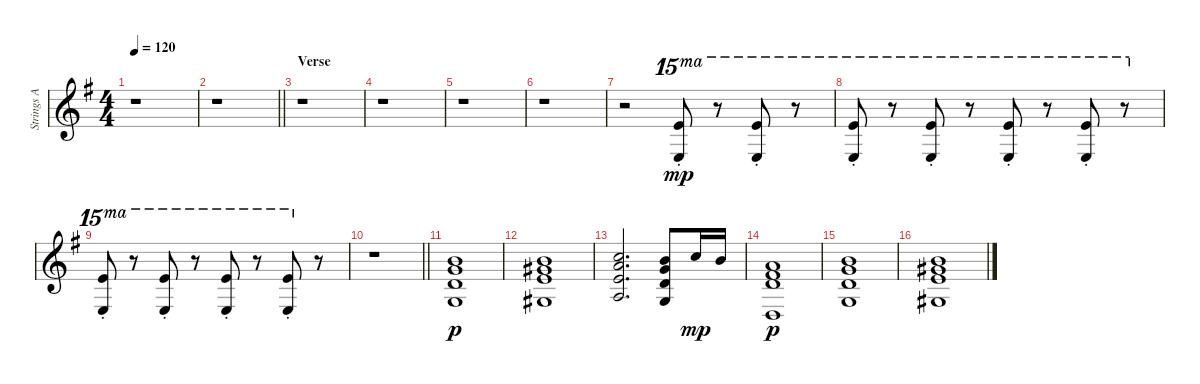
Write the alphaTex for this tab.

\track ("Strings A" "Strings A") {instrument stringensemble1}
\staff {score}
\tuning (E4 B3 G3 D3 A2 E2) {hide}
\ts (4 4)
\tempo 120
\clef g2
\ks eminor
r.1{dy mp} |
\barLineRight lightlight
r.1 |
\section ("" "Verse")
r.1 |
r.1 |
r.1 |
r.1 |
r.2 (24.1{st} 21.3{st}).8{ot 15ma} r.8{ot 15ma} (24.1{st} 21.3{st}).8{ot 15ma} r.8{ot 15ma} |
(24.1{st} 21.3{st}).8{ot 15ma} r.8{ot 15ma} (24.1{st} 21.3{st}).8{ot 15ma} r.8{ot 15ma} (24.1{st} 21.3{st}).8{ot 15ma} r.8{ot 15ma} (24.1{st} 21.3{st}).8{ot 15ma} r.8{ot 15ma} |
(24.1{st} 21.3{st}).8{ot 15ma} r.8{ot 15ma} (24.1{st} 21.3{st}).8{ot 15ma} r.8{ot 15ma} (24.1{st} 21.3{st}).8{ot 15ma} r.8{ot 15ma} (24.1{st} 21.3{st}).8{ot 15ma} r.8 |
\barLineRight lightlight
r.1 |
\section ("" "")
(12.2 12.3 12.4 10.5).1{dy p} |
(12.2 13.3 14.4 11.5).1 |
(13.2 14.3 14.4 12.5).2{d} (12.2 12.3 12.4 10.5).8 13.2.16{dy mp} 12.2.16 |
(10.2 11.3 12.4 10.6).1{dy p} |
(12.2 12.3 12.4 10.5).1 |
(12.2 13.3 14.4 11.5).1
